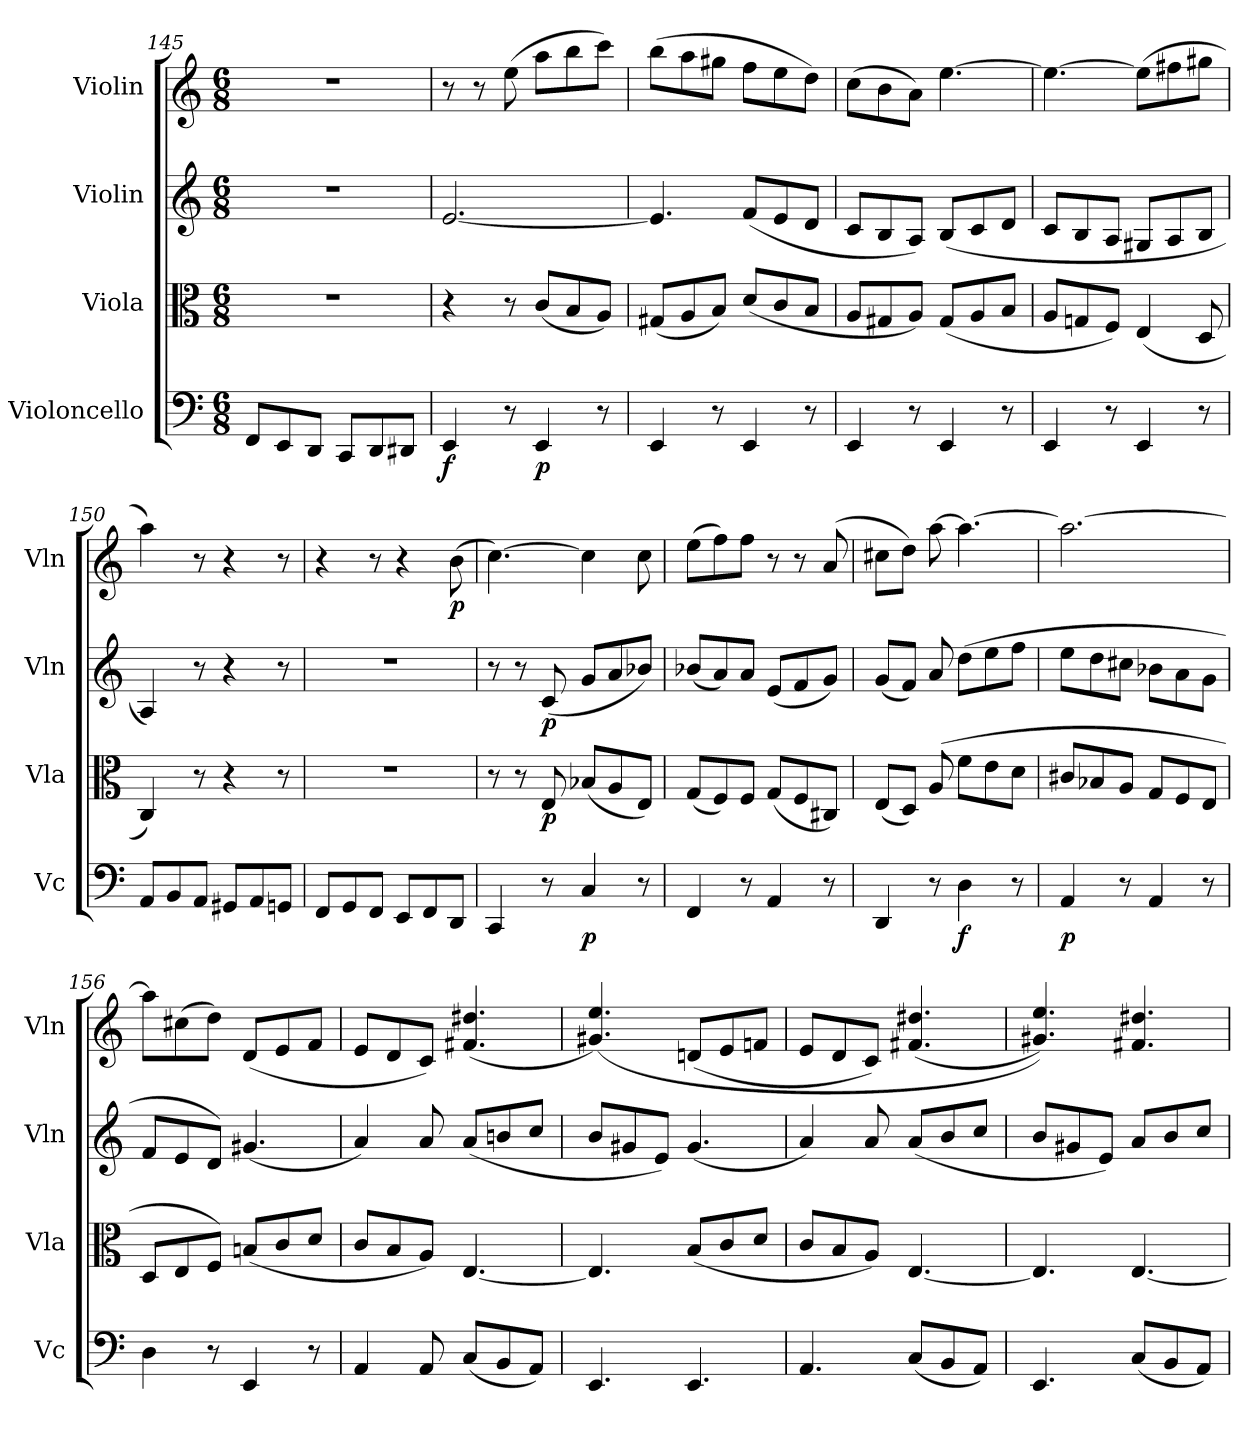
**kern	**dynam	**kern	**dynam	**kern	**dynam	**kern	**dynam
*part4	*part4	*part3	*part3	*part2	*part2	*part1	*part1
*staff4	*staff4	*staff3	*staff3	*staff2	*staff2	*staff1	*staff1
*I"Violoncello	*	*I"Viola	*	*I"Violin	*	*I"Violin	*
*I'Vc	*	*I'Vla	*	*I'Vln	*	*I'Vln	*
*clefF4	*	*clefC3	*	*clefG2	*	*clefG2	*
*k[]	*	*k[]	*	*k[]	*	*k[]	*
*a:	*	*a:	*	*a:	*	*a:	*
*M6/8	*	*M6/8	*	*M6/8	*	*M6/8	*
=145	=145	=145	=145	=145	=145	=145	=145
8FF/L	.	2.r	.	2.r	.	2.r	.
8EE/	.	.	.	.	.	.	.
8DD/J	.	.	.	.	.	.	.
8CC/L	.	.	.	.	.	.	.
8DD/	.	.	.	.	.	.	.
8DD#X/J	.	.	.	.	.	.	.
=146	=146	=146	=146	=146	=146	=146	=146
4EE/	f	4r	.	[2.e/	.	8r	.
.	.	.	.	.	.	8r	.
8r	.	8r	.	.	.	(8ee\	.
4EE/	p	(8c/L	.	.	.	8aa\L	.
.	.	8B/	.	.	.	8bb\	.
8r	.	8A/J)	.	.	.	8ccc\J)	.
=147	=147	=147	=147	=147	=147	=147	=147
4EE/	.	(8G#X/L	.	4.e/]	.	(8bb\L	.
.	.	8A/	.	.	.	8aa\	.
8r	.	8B/J)	.	.	.	8gg#X\J	.
4EE/	.	(8d/L	.	(8f/L	.	8ff\L	.
.	.	8c/	.	8e/	.	8ee\	.
8r	.	8B/J	.	8d/J	.	8dd\J)	.
=148	=148	=148	=148	=148	=148	=148	=148
4EE/	.	8A/L	.	8c/L	.	(8cc\L	.
.	.	8G#X/	.	8B/	.	8b\	.
8r	.	8A/J)	.	8A/J)	.	8a\J)	.
4EE/	.	(8G#/L	.	(8B/L	.	[4.ee\	.
.	.	8A/	.	8c/	.	.	.
8r	.	8B/J	.	8d/J	.	.	.
=149	=149	=149	=149	=149	=149	=149	=149
4EE/	.	8A/L	.	8c/L	.	4.ee\_	.
.	.	8Gn/	.	8B/	.	.	.
8r	.	8F/J)	.	8A/J	.	.	.
4EE/	.	(4E/	.	8G#X/L	.	(8ee\L]	.
.	.	.	.	8A/	.	8ff#X\	.
8r	.	8D/	.	8B/J	.	8gg#X\J	.
=150	=150	=150	=150	=150	=150	=150	=150
8AA/L	.	4C/)	.	4A/)	.	4aa\)	.
8BB/	.	.	.	.	.	.	.
8AA/J	.	8r	.	8r	.	8r	.
8GG#X/L	.	4r	.	4r	.	4r	.
8AA/	.	.	.	.	.	.	.
8GGn/J	.	8r	.	8r	.	8r	.
=151	=151	=151	=151	=151	=151	=151	=151
8FF/L	.	2.r	.	2.r	.	4r	.
8GG/	.	.	.	.	.	.	.
8FF/J	.	.	.	.	.	8r	.
8EE/L	.	.	.	.	.	4r	.
8FF/	.	.	.	.	.	.	.
8DD/J	.	.	.	.	.	(8b\	p
=152	=152	=152	=152	=152	=152	=152	=152
4CC/	.	8r	.	8r	.	[4.cc\)	.
.	.	8r	.	8r	.	.	.
8r	.	8E/	p	(8c/	p	.	.
4C/	p	(8B-X/L	.	8g/L	.	4cc\]	.
.	.	8A/	.	8a/	.	.	.
8r	.	8E/J)	.	8b-X/J)	.	8cc\	.
=153	=153	=153	=153	=153	=153	=153	=153
4FF/	.	(8G/L	.	(8b-X/L	.	(8ee\L	.
.	.	8F/)	.	8a/)	.	8ff\)	.
8r	.	8F/J	.	8a/J	.	8ff\J	.
4AA/	.	(8G/L	.	(8e/L	.	8r	.
.	.	8F/	.	8f/	.	8r	.
8r	.	8C#X/J)	.	8g/J)	.	(8a/	.
=154	=154	=154	=154	=154	=154	=154	=154
4DD/	.	(8E/L	.	(8g/L	.	8cc#X\L	.
.	.	8D/J)	.	8f/J)	.	8dd\J)	.
8r	.	(8A/	.	8a/	.	[8aa\	.
4D\	f	8f\L	.	(8dd\L	.	4.aa\_	.
.	.	8e\	.	8ee\	.	.	.
8r	.	8d\J	.	8ff\J	.	.	.
=155	=155	=155	=155	=155	=155	=155	=155
4AA/	p	8c#X/L	.	8ee\L	.	2.aa\_	.
.	.	8B-X/	.	8dd\	.	.	.
8r	.	8A/J	.	8cc#X\J	.	.	.
4AA/	.	8G/L	.	8b-X\L	.	.	.
.	.	8F/	.	8a\	.	.	.
8r	.	8E/J	.	8g\J	.	.	.
=156	=156	=156	=156	=156	=156	=156	=156
4D\	.	8D/L	.	8f/L	.	8aa\L]	.
.	.	8E/	.	8e/	.	(8cc#X\	.
8r	.	8F/J)	.	8d/J)	.	8dd\J)	.
4EE/	.	(8Bn/L	.	(4.g#X/	.	(8d/L	.
.	.	8c/	.	.	.	8e/	.
8r	.	8d/J	.	.	.	8f/J	.
=157	=157	=157	=157	=157	=157	=157	=157
4AA/	.	8c/L	.	4a/)	.	8e/L	.
.	.	8B/	.	.	.	8d/	.
8AA/	.	8A/J)	.	8a/	.	8c/J)	.
(8C/L	.	[4.E/	.	(8a/L	.	(4.f#X/ 4.dd#X/	.
8BB/	.	.	.	8bn/	.	.	.
8AA/J)	.	.	.	8cc/J	.	.	.
=158	=158	=158	=158	=158	=158	=158	=158
4.EE/	.	4.E/]	.	8b/L	.	(4.g#X/ 4.ee/)	.
.	.	.	.	8g#X/	.	.	.
.	.	.	.	8e/J)	.	.	.
4.EE/	.	(8B/L	.	(4.g#/	.	(8dn/L	.
.	.	8c/	.	.	.	8e/	.
.	.	8d/J	.	.	.	8fn/J	.
=159	=159	=159	=159	=159	=159	=159	=159
4.AA/	.	8c/L	.	4a/)	.	8e/L	.
.	.	8B/	.	.	.	8d/	.
.	.	8A/J)	.	8a/	.	8c/J)	.
(8C/L	.	[4.E/	.	(8a/L	.	(4.f#X/ 4.dd#X/	.
8BB/	.	.	.	8b/	.	.	.
8AA/J)	.	.	.	8cc/J	.	.	.
=160	=160	=160	=160	=160	=160	=160	=160
4.EE/	.	4.E/]	.	8b/L	.	4.g#X/ 4.ee/))	.
.	.	.	.	8g#X/	.	.	.
.	.	.	.	8e/J)	.	.	.
(8C/L	.	[4.E/	.	8a/L	.	4.f#X/ 4.dd#X/	.
8BB/	.	.	.	8b/	.	.	.
8AA/J)	.	.	.	8cc/J	.	.	.
=	=	=	=	=	=	=	=
*-	*-	*-	*-	*-	*-	*-	*-
